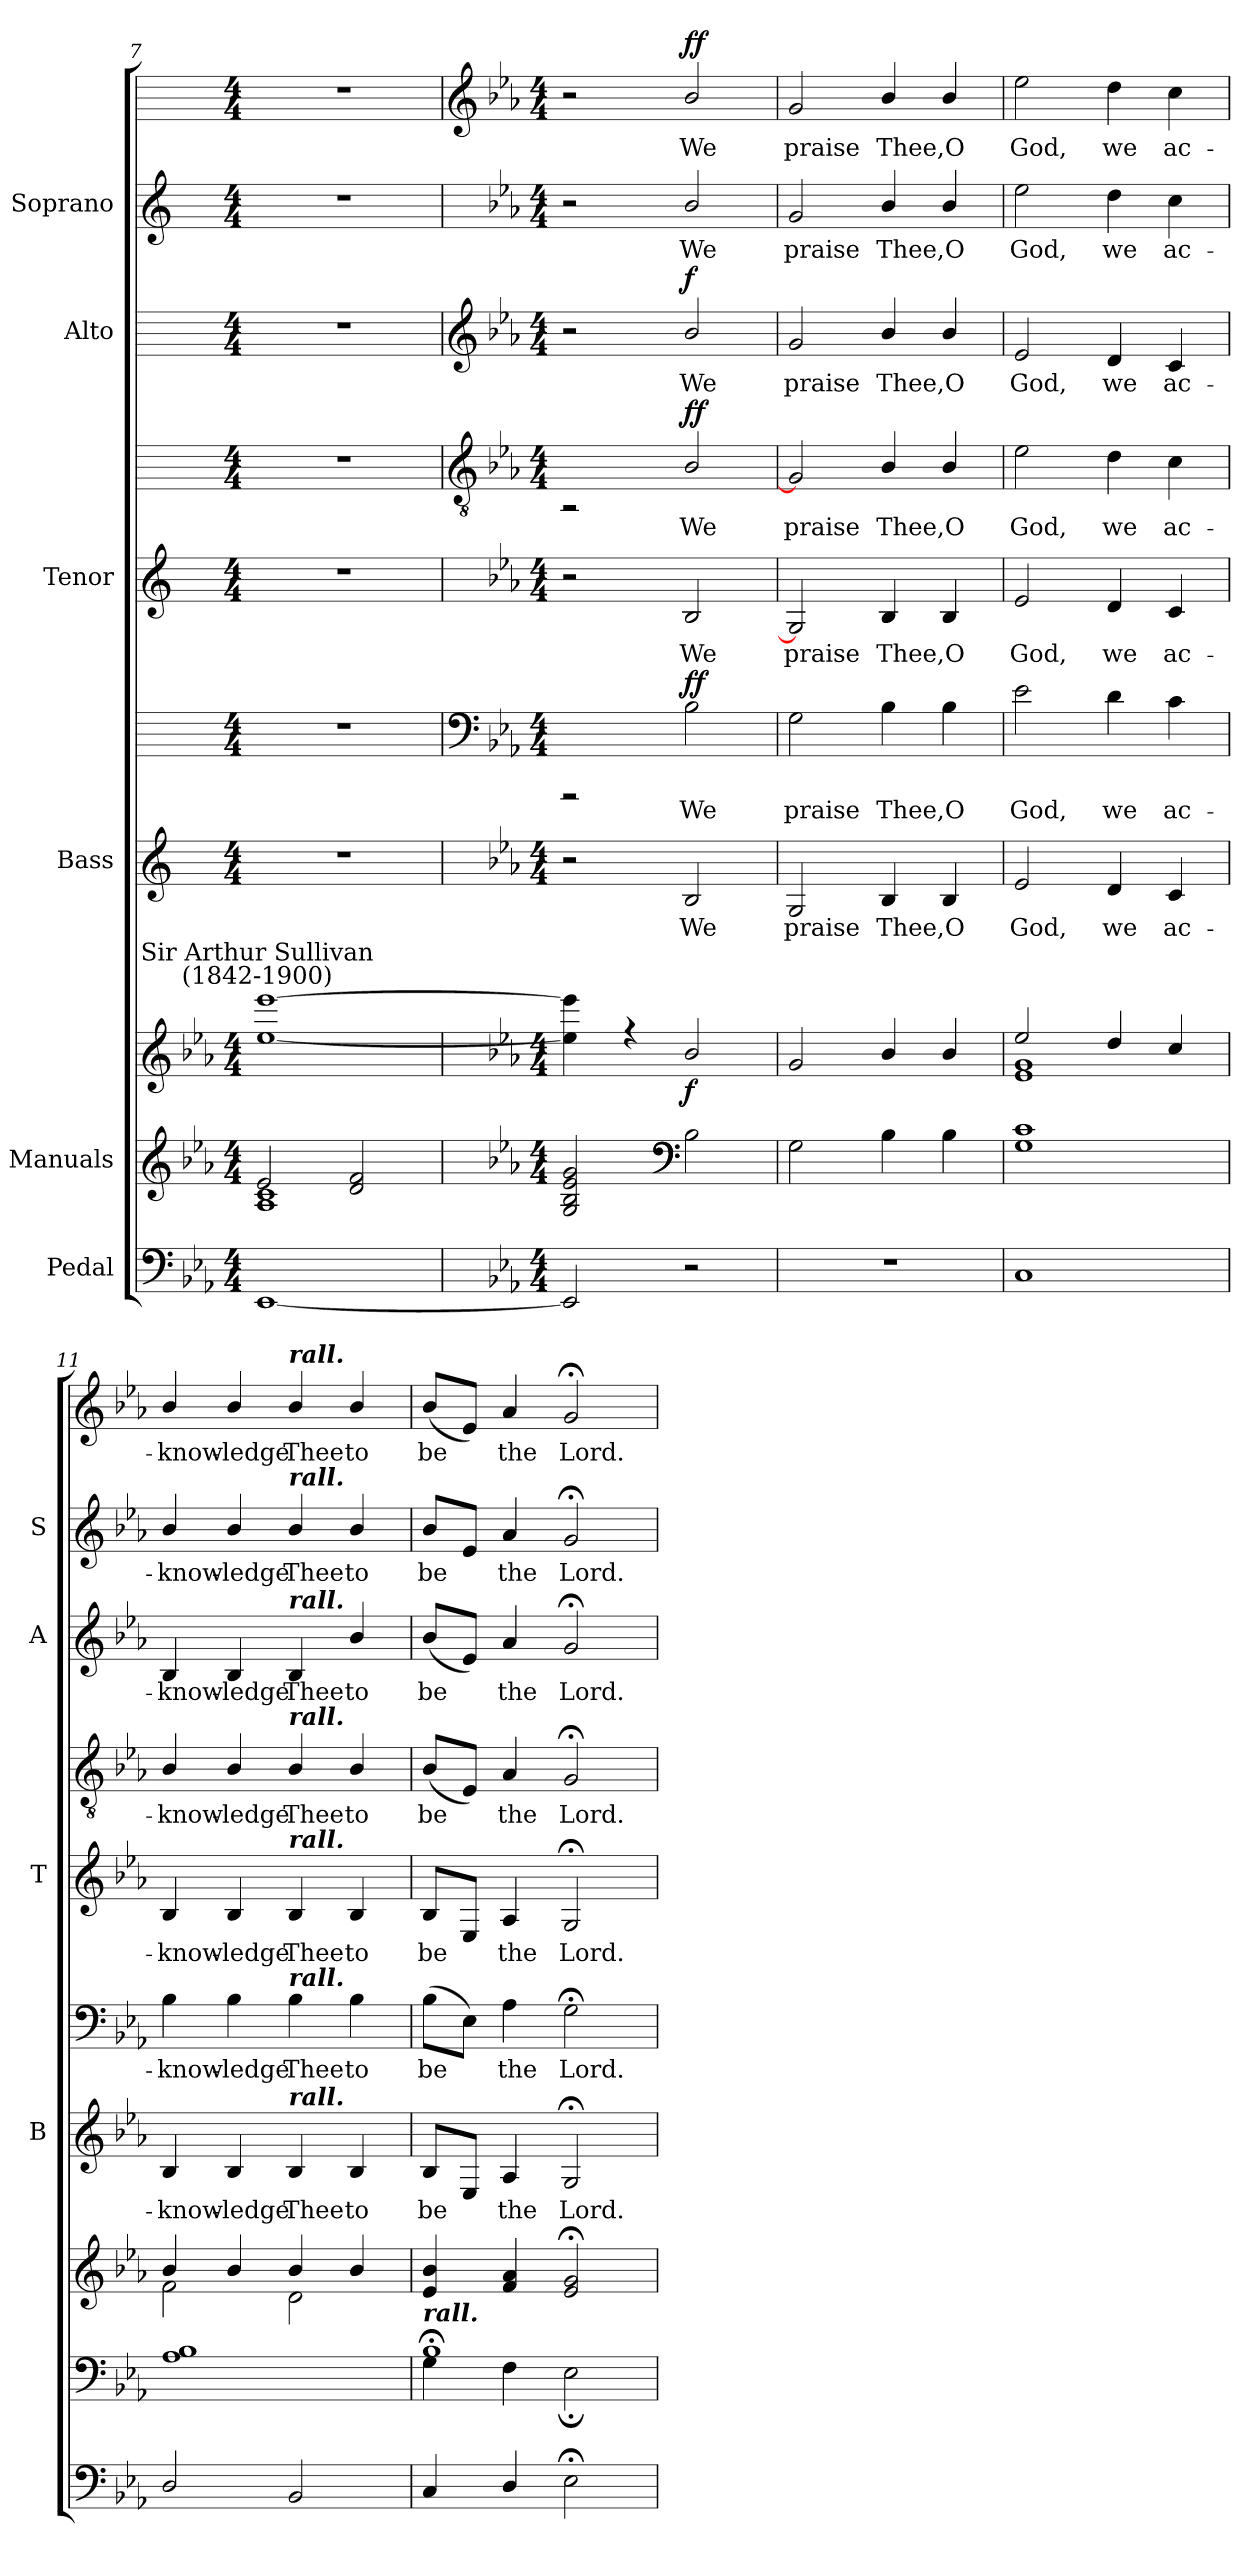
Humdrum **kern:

**kern	**kern	**kern	**dynam	**kern	**text	**kern	**text	**dynam	**kern	**text	**kern	**text	**dynam	**kern	**text	**dynam	**kern	**text	**kern	**text	**dynam
*part6	*part5	*part5	*part5	*part4	*part4	*part4	*part4	*part4	*part3	*part3	*part3	*part3	*part3	*part2	*part2	*part2	*part1	*part1	*part1	*part1	*part1
*staff10	*staff9	*staff8	*staff8/9	*staff7	*staff7	*staff6	*staff6	*staff6/7	*staff5	*staff5	*staff4	*staff4	*staff4/5	*staff3	*staff3	*staff3	*staff2	*staff2	*staff1	*staff1	*staff1/2
*I"Pedal	*I"Manuals	*	*	*I"Bass	*	*	*	*	*I"Tenor	*	*	*	*	*I"Alto	*	*	*I"Soprano	*	*	*	*
*	*	*	*	*I'B	*	*	*	*	*I'T	*	*	*	*	*I'A	*	*	*I'S	*	*	*	*
*clefF4	*clefG2	*clefG2	*	*	*	*	*	*	*	*	*	*	*	*	*	*	*	*	*	*	*
*k[b-e-a-]	*k[b-e-a-]	*k[b-e-a-]	*	*	*	*	*	*	*	*	*	*	*	*	*	*	*	*	*	*	*
*E-:	*E-:	*E-:	*	*	*	*	*	*	*	*	*	*	*	*	*	*	*	*	*	*	*
*M4/4	*M4/4	*M4/4	*	*M4/4	*	*M4/4	*	*	*M4/4	*	*M4/4	*	*	*M4/4	*	*	*M4/4	*	*M4/4	*	*
=7	=7	=7	=7	=7	=7	=7	=7	=7	=7	=7	=7	=7	=7	=7	=7	=7	=7	=7	=7	=7	=7
*	*^	*	*	*	*	*	*	*	*	*	*	*	*	*	*	*	*	*	*	*	*
!	!	!	!LO:TX:a:cj:t=Sir Arthur Sullivan\n(1842-1900)	!	!	!	!	!	!	!	!	!	!	!	!	!	!	!	!	!	!	!
[1EE-	2e-/	1A-\ 1c\	[1ee- [1eee-	.	1r	.	1r	.	.	1r	.	1r	.	.	1r	.	.	1r	.	1r	.	.
.	2d/ 2f/	.	.	.	.	.	.	.	.	.	.	.	.	.	.	.	.	.	.	.	.	.
!!LO:LB:g=z
=8	=8	=8	=8	=8	=8	=8	=8	=8	=8	=8	=8	=8	=8	=8	=8	=8	=8	=8	=8	=8	=8	=8
*	*	*	*	*	*	*	*clefF4	*	*	*	*	*clefGv2	*	*	*clefG2	*	*	*	*	*clefG2	*	*
*	*	*	*	*	*k[b-e-a-]	*	*k[b-e-a-]	*	*	*k[b-e-a-]	*	*k[b-e-a-]	*	*	*k[b-e-a-]	*	*	*k[b-e-a-]	*	*k[b-e-a-]	*	*
*	*	*	*	*	*E-:	*	*E-:	*	*	*E-:	*	*E-:	*	*	*E-:	*	*	*E-:	*	*E-:	*	*
*M4/4	*M4/4	*	*M4/4	*	*M4/4	*	*M4/4	*	*	*M4/4	*	*M4/4	*	*	*M4/4	*	*	*M4/4	*	*M4/4	*	*
*	*	*	*^	*	*	*	*	*	*	*	*	*	*	*	*	*	*	*	*	*	*	*
2EE-]	2G/ 2B-/ 2e-/ 2g/	2ryy	4ee-\] 4eee-\]	1ryy	.	2r	.	2rFFF	.	.	2r	.	2rBB	.	.	2r	.	.	2r	.	2r	.	.
.	.	.	4r	.	.	.	.	.	.	.	.	.	.	.	.	.	.	.	.	.	.	.	.
*	*clefF4	*	*	*	*	*	*	*	*	*	*	*	*	*	*	*	*	*	*	*	*	*	*
!	!	!	!	!	!LO:DY:b	!	!LO:LY:b	!	!LO:LY:b	!LO:DY:b=2	!	!LO:LY:b	!	!LO:LY:b	!	!	!LO:LY:b	!	!	!LO:LY:b	!	!LO:LY:b	!
!	!	!	!	!	!	!	!	!	!	!LO:DY:n=1:b	!	!	!	!	!LO:DY:b=2	!	!	!	!	!	!	!	!
!	!	!	!	!	!	!	!	!	!	!	!	!	!	!	!LO:DY:n=1:b	!	!	!LO:DY:b	!	!	!	!	!LO:DY:b=2
!	!	!	!	!	!	!	!	!	!	!	!	!	!	!	!	!	!	!	!	!	!	!	!LO:DY:n=1:b
2r	2B-\	2ryy	2b-/	.	f	2B-	We	2B-	We	f f	2B-/	We	2B-/	We	f f	2b-/	We	f	2b-/	We	2b-/	We	f f
=9	=9	=9	=9	=9	=9	=9	=9	=9	=9	=9	=9	=9	=9	=9	=9	=9	=9	=9	=9	=9	=9	=9	=9
!	!	!	!	!	!	!	!LO:LY:b	!	!LO:LY:b	!	!	!LO:LY:b	!	!LO:LY:b	!	!	!LO:LY:b	!	!	!LO:LY:b	!	!LO:LY:b	!
1r	2G\	2ryy	2g/	1ryy	.	2G	praise	2G	praise	.	2G]	praise	2G]	praise	.	2g	praise	.	2g	praise	2g	praise	.
!	!	!	!	!	!	!	!LO:LY:b	!	!LO:LY:b	!	!	!LO:LY:b	!	!LO:LY:b	!	!	!LO:LY:b	!	!	!LO:LY:b	!	!LO:LY:b	!
.	4B-\	2ryy	4b-/	.	.	4B-	Thee,	4B-	Thee,	.	4B-/	Thee,	4B-/	Thee,	.	4b-/	Thee,	.	4b-/	Thee,	4b-/	Thee,	.
!	!	!	!	!	!	!	!LO:LY:b	!	!LO:LY:b	!	!	!LO:LY:b	!	!LO:LY:b	!	!	!LO:LY:b	!	!	!LO:LY:b	!	!LO:LY:b	!
.	4B-\	.	4b-/	.	.	4B-	O	4B-	O	.	4B-/	O	4B-/	O	.	4b-/	O	.	4b-/	O	4b-/	O	.
=10	=10	=10	=10	=10	=10	=10	=10	=10	=10	=10	=10	=10	=10	=10	=10	=10	=10	=10	=10	=10	=10	=10	=10
!	!	!	!	!	!	!	!LO:LY:b	!	!LO:LY:b	!	!	!LO:LY:b	!	!LO:LY:b	!	!	!LO:LY:b	!	!	!LO:LY:b	!	!LO:LY:b	!
1C	1G/ 1c/	1ryy	2ee-/	1e-\ 1g\	.	2e-	God,	2e-	God,	.	2e-	God,	2e-	God,	.	2e-	God,	.	2ee-	God,	2ee-	God,	.
!	!	!	!	!	!	!	!LO:LY:b	!	!LO:LY:b	!	!	!LO:LY:b	!	!LO:LY:b	!	!	!LO:LY:b	!	!	!LO:LY:b	!	!LO:LY:b	!
.	.	.	4dd/	.	.	4d	we	4d	we	.	4d	we	4d	we	.	4d	we	.	4dd	we	4dd	we	.
!	!	!	!	!	!	!	!LO:LY:b	!	!LO:LY:b	!	!	!LO:LY:b	!	!LO:LY:b	!	!	!LO:LY:b	!	!	!LO:LY:b	!	!LO:LY:b	!
.	.	.	4cc/	.	.	4c	ac-	4c	ac-	.	4c	ac-	4c	ac-	.	4c	ac-	.	4cc	ac-	4cc	ac-	.
=11	=11	=11	=11	=11	=11	=11	=11	=11	=11	=11	=11	=11	=11	=11	=11	=11	=11	=11	=11	=11	=11	=11	=11
!	!	!	!	!	!	!	!LO:LY:b	!	!LO:LY:b	!	!	!LO:LY:b	!	!LO:LY:b	!	!	!LO:LY:b	!	!	!LO:LY:b	!	!LO:LY:b	!
2D/	1A-/ 1B-/	1ryy	4b-/	2f\	.	4B-	-know-	4B-	-know-	.	4B-/	-know-	4B-/	-know-	.	4B-	-know-	.	4b-/	-know-	4b-/	-know-	.
!	!	!	!	!	!	!	!LO:LY:b	!	!LO:LY:b	!	!	!LO:LY:b	!	!LO:LY:b	!	!	!LO:LY:b	!	!	!LO:LY:b	!	!LO:LY:b	!
.	.	.	4b-/	.	.	4B-	-ledge	4B-	-ledge	.	4B-/	-ledge	4B-/	-ledge	.	4B-	-ledge	.	4b-/	-ledge	4b-/	-ledge	.
!	!	!	!	!	!	!	!	!	!	!	!	!	!	!	!	!	!	!	!	!	!LO:TX:a:Bi:t=rall.	!	!
!	!	!	!	!	!	!	!	!	!	!	!	!	!	!	!	!	!	!	!LO:TX:a:Bi:t=rall.	!	!	!	!
!	!	!	!	!	!	!	!	!	!	!	!	!	!	!	!	!LO:TX:a:Bi:t=rall.	!	!	!	!	!	!	!
!	!	!	!	!	!	!	!	!	!	!	!	!	!LO:TX:a:Bi:t=rall.	!	!	!	!	!	!	!	!	!	!
!	!	!	!	!	!	!	!	!	!	!	!LO:TX:a:Bi:t=rall.	!	!	!	!	!	!	!	!	!	!	!	!
!	!	!	!	!	!	!	!	!LO:TX:a:Bi:t=rall.	!	!	!	!	!	!	!	!	!	!	!	!	!	!	!
!	!	!	!	!	!	!LO:TX:a:Bi:t=rall.	!	!	!	!	!	!	!	!	!	!	!	!	!	!	!	!	!
!	!	!	!	!	!	!	!LO:LY:b	!	!LO:LY:b	!	!	!LO:LY:b	!	!LO:LY:b	!	!	!LO:LY:b	!	!	!LO:LY:b	!	!LO:LY:b	!
2BB-	.	.	4b-/	2d\	.	4B-	Thee	4B-	Thee	.	4B-/	Thee	4B-/	Thee	.	4B-	Thee	.	4b-/	Thee	4b-/	Thee	.
!	!	!	!	!	!	!	!LO:LY:b	!	!LO:LY:b	!	!	!LO:LY:b	!	!LO:LY:b	!	!	!LO:LY:b	!	!	!LO:LY:b	!	!LO:LY:b	!
.	.	.	4b-/	.	.	4B-	to	4B-	to	.	4B-/	to	4B-/	to	.	4b-/	to	.	4b-/	to	4b-/	to	.
=12	=12	=12	=12	=12	=12	=12	=12	=12	=12	=12	=12	=12	=12	=12	=12	=12	=12	=12	=12	=12	=12	=12	=12
!	!LO:TX:a:Bi:t=rall.	!	!	!	!	!	!	!	!	!	!	!	!	!	!	!	!	!	!	!	!	!	!
!	!	!	!	!	!	!	!LO:LY:b	!	!LO:LY:b	!	!	!LO:LY:b	!	!LO:LY:b	!	!	!LO:LY:b	!	!	!LO:LY:b	!	!LO:LY:b	!
4C	1B-;</	4G\	4e-/ 4b-/	2ryy	.	8B-L	be	(8B-L	be	.	8B-L	be	(8B-L	be	.	(>8b-L	be	.	8b-L	be	(8b-L	be	.
.	.	.	.	.	.	8E-J	.	8E-J)	.	.	8E-J	.	8E-J)	.	.	8e-J)	.	.	8e-J	.	8e-J)	.	.
!	!	!	!	!	!	!	!LO:LY:b	!	!LO:LY:b	!	!	!LO:LY:b	!	!LO:LY:b	!	!	!LO:LY:b	!	!	!LO:LY:b	!	!LO:LY:b	!
4D/	.	4F\	4f/ 4a-/	.	.	4A-	the	4A-	the	.	4A-	the	4A-	the	.	4a-	the	.	4a-	the	4a-	the	.
!	!	!	!	!	!	!	!LO:LY:b	!	!LO:LY:b	!	!	!LO:LY:b	!	!LO:LY:b	!	!	!LO:LY:b	!	!	!LO:LY:b	!	!LO:LY:b	!
2E-;<	.	2E-;<\	2e-/;< 2g/;<	2ryy	.	2G;<	Lord.	2G;<	Lord.	.	2G;<	Lord.	2G;<	Lord.	.	2g;<	Lord.	.	2g;<	Lord.	2g;<	Lord.	.
*	*v	*v	*	*	*	*	*	*	*	*	*	*	*	*	*	*	*	*	*	*	*	*	*
*	*	*v	*v	*	*	*	*	*	*	*	*	*	*	*	*	*	*	*	*	*	*	*
=	=	=	=	=	=	=	=	=	=	=	=	=	=	=	=	=	=	=	=	=	=
*-	*-	*-	*-	*-	*-	*-	*-	*-	*-	*-	*-	*-	*-	*-	*-	*-	*-	*-	*-	*-	*-
